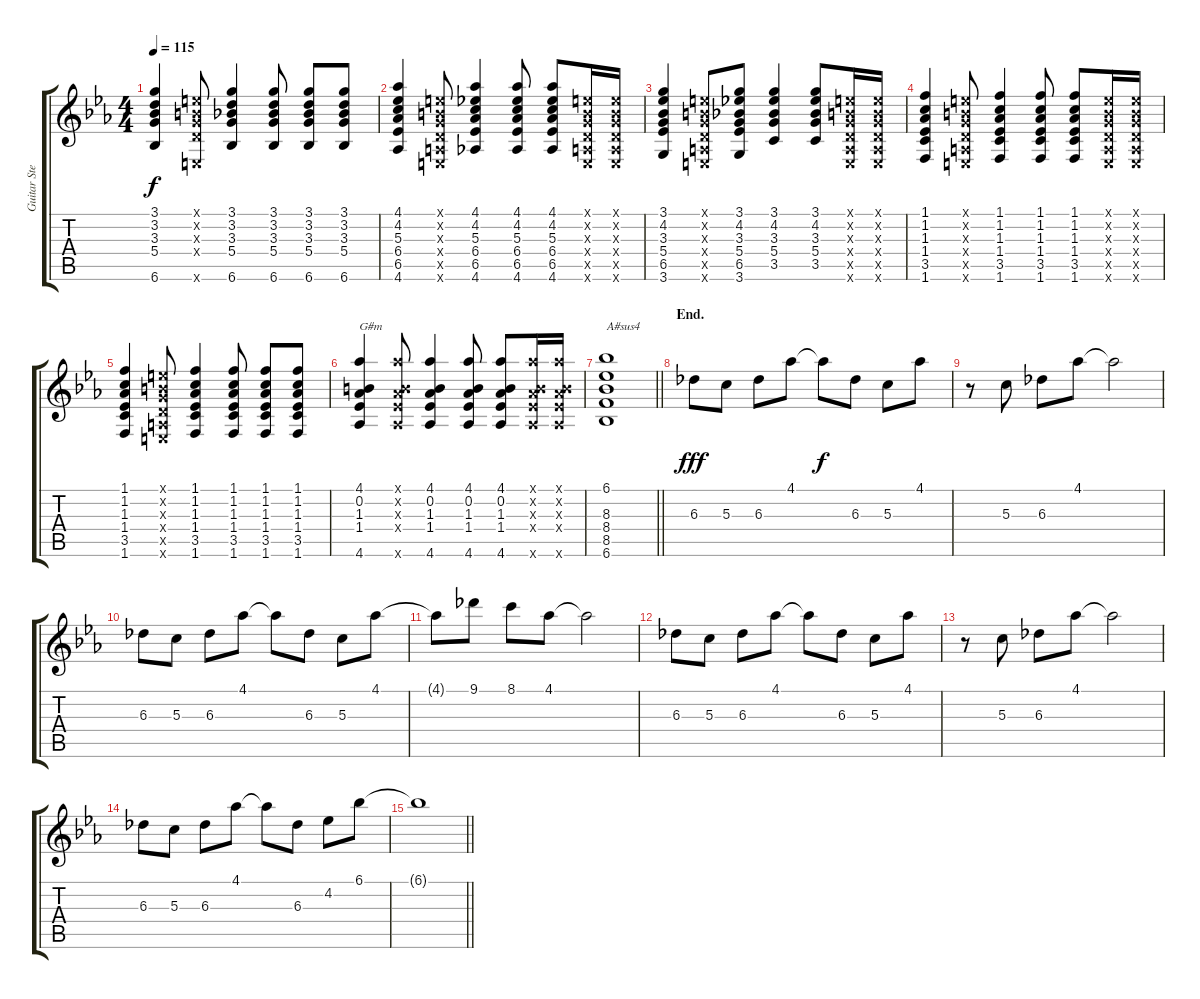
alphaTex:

\track ("Guitar Steel" "Guitar Ste") {instrument acousticguitarsteel}
\staff {score tabs}
\tuning (E4 B3 G3 D3 A2 E2) {hide}
\ts (4 4)
\tempo 115
\clef g2
\ks eb
(3.1 3.2 3.3 5.4 6.6).4{dy f} (0.1{x} 0.2{x} 0.3{x} 0.4{x} 0.6{x}).8 (3.1 3.2 3.3 5.4 6.6).4 (3.1 3.2 3.3 5.4 6.6).8 (3.1 3.2 3.3 5.4 6.6).8 (3.1 3.2 3.3 5.4 6.6).8 |
(4.1 4.2 5.3 6.4 6.5 4.6).4 (0.1{x} 0.2{x} 0.3{x} 0.4{x} 0.5{x} 0.6{x}).8 (4.1 4.2 5.3 6.4 6.5 4.6).4 (4.1 4.2 5.3 6.4 6.5 4.6).8 (4.1 4.2 5.3 6.4 6.5 4.6).8 (0.1{x} 0.2{x} 0.3{x} 0.4{x} 0.5{x} 0.6{x}).16 (0.1{x} 0.2{x} 0.3{x} 0.4{x} 0.5{x} 0.6{x}).16 |
(3.1 4.2 3.3 5.4 6.5 3.6).4 (0.1{x} 0.2{x} 0.3{x} 0.4{x} 0.5{x} 0.6{x}).8 (3.1 4.2 3.3 5.4 6.5 3.6).8 (3.1 4.2 3.3 5.4 3.5).4 (3.1 4.2 3.3 5.4 3.5).8 (0.1{x} 0.2{x} 0.3{x} 0.4{x} 0.5{x} 0.6{x}).16 (0.1{x} 0.2{x} 0.3{x} 0.4{x} 0.5{x} 0.6{x}).16 |
(1.1 1.2 1.3 1.4 3.5 1.6).4 (0.1{x} 0.2{x} 0.3{x} 0.4{x} 0.5{x} 0.6{x}).8 (1.1 1.2 1.3 1.4 3.5 1.6).4 (1.1 1.2 1.3 1.4 3.5 1.6).8 (1.1 1.2 1.3 1.4 3.5 1.6).8 (0.1{x} 0.2{x} 0.3{x} 0.4{x} 0.5{x} 0.6{x}).16 (0.1{x} 0.2{x} 0.3{x} 0.4{x} 0.5{x} 0.6{x}).16 |
(1.1 1.2 1.3 1.4 3.5 1.6).4 (0.1{x} 0.2{x} 0.3{x} 0.4{x} 0.5{x} 0.6{x}).8 (1.1 1.2 1.3 1.4 3.5 1.6).4 (1.1 1.2 1.3 1.4 3.5 1.6).8 (1.1 1.2 1.3 1.4 3.5 1.6).8 (1.1 1.2 1.3 1.4 3.5 1.6).8 |
(4.1 0.2 1.3 1.4 4.6).4{txt "G#m"} (4.1{x} 0.2{x} 1.3{x} 1.4{x} 4.6{x}).8 (4.1 0.2 1.3 1.4 4.6).4 (4.1 0.2 1.3 1.4 4.6).8 (4.1 0.2 1.3 1.4 4.6).8 (4.1{x} 0.2{x} 1.3{x} 1.4{x} 4.6{x}).16 (4.1{x} 0.2{x} 1.3{x} 1.4{x} 4.6{x}).16 |
\barLineRight lightlight
(6.1 8.3 8.4 8.5 6.6).1{txt "A#sus4"} |
\section ("" "End.")
6.3.8{dy fff volume 8 balance 6} 5.3.8 6.3.8 4.1.8 4.1{t}.8{dy f} 6.3.8 5.3.8 4.1.8 |
r.8 5.3.8 6.3.8 4.1.8 4.1{t}.2 |
6.3.8 5.3.8 6.3.8 4.1.8 4.1{t}.8 6.3.8 5.3.8 4.1.8 |
4.1{t}.8 9.1.8 8.1.8 4.1.8 4.1{t}.2 |
6.3.8 5.3.8 6.3.8 4.1.8 4.1{t}.8 6.3.8 5.3.8 4.1.8 |
r.8 5.3.8 6.3.8 4.1.8 4.1{t}.2 |
6.3.8 5.3.8 6.3.8 4.1.8 4.1{t}.8 6.3.8 4.2.8 6.1.8 |
\barLineRight lightlight
6.1{t}.1
